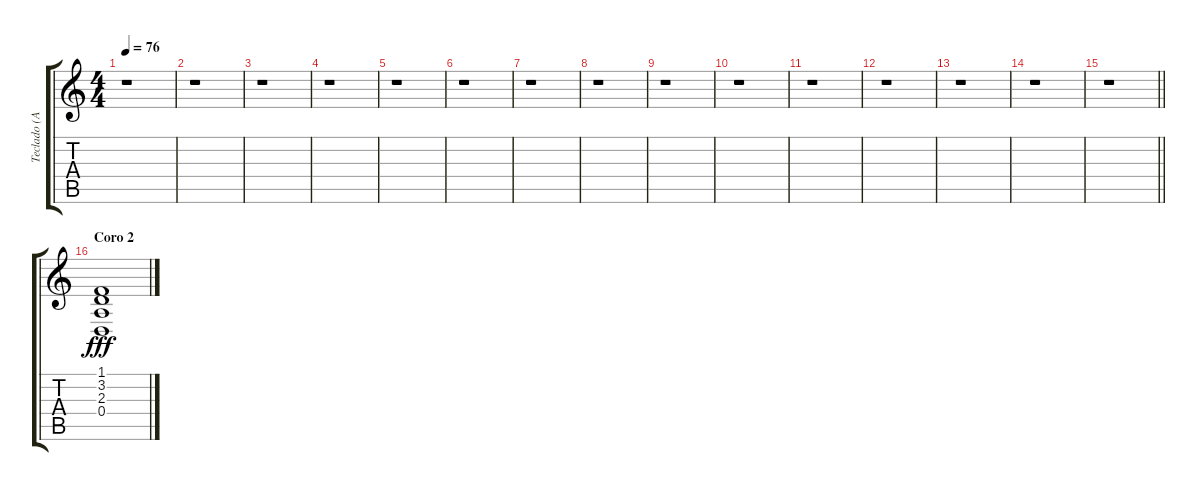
\track ("Teclado (Acordes)" "Teclado (A") {instrument stringensemble1}
\staff {score tabs}
\tuning (E4 B3 G3 D3 A2 E2) {hide}
\ts (4 4)
\tempo 76
\clef g2
\ks c
r.1{dy f} |
r.1 |
r.1 |
r.1 |
r.1 |
r.1 |
r.1 |
r.1 |
r.1 |
r.1 |
r.1 |
r.1 |
r.1 |
r.1 |
\barLineRight lightlight
r.1 |
\section ("" "Coro 2")
(1.1 3.2 2.3 0.4).1{dy fff volume 9 balance 8}
